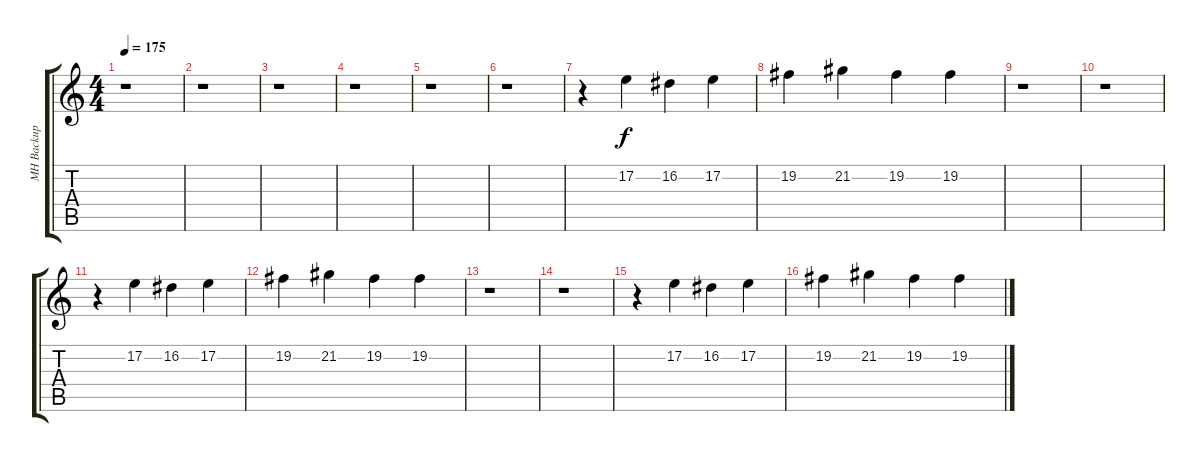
\track ("MH Backup Vocals" "MH Backup ") {instrument cello}
\staff {score tabs}
\tuning (E4 B3 G3 D3 A2 E2) {hide}
\ts (4 4)
\tempo 175
\clef g2
\ks c
r.1{dy f} |
r.1 |
r.1 |
r.1 |
r.1 |
r.1 |
r.4 17.2.4 16.2.4 17.2.4 |
19.2.4 21.2.4 19.2.4 19.2.4 |
r.1 |
r.1 |
r.4 17.2.4 16.2.4 17.2.4 |
19.2.4 21.2.4 19.2.4 19.2.4 |
r.1 |
r.1 |
r.4 17.2.4 16.2.4 17.2.4 |
19.2.4 21.2.4 19.2.4 19.2.4
